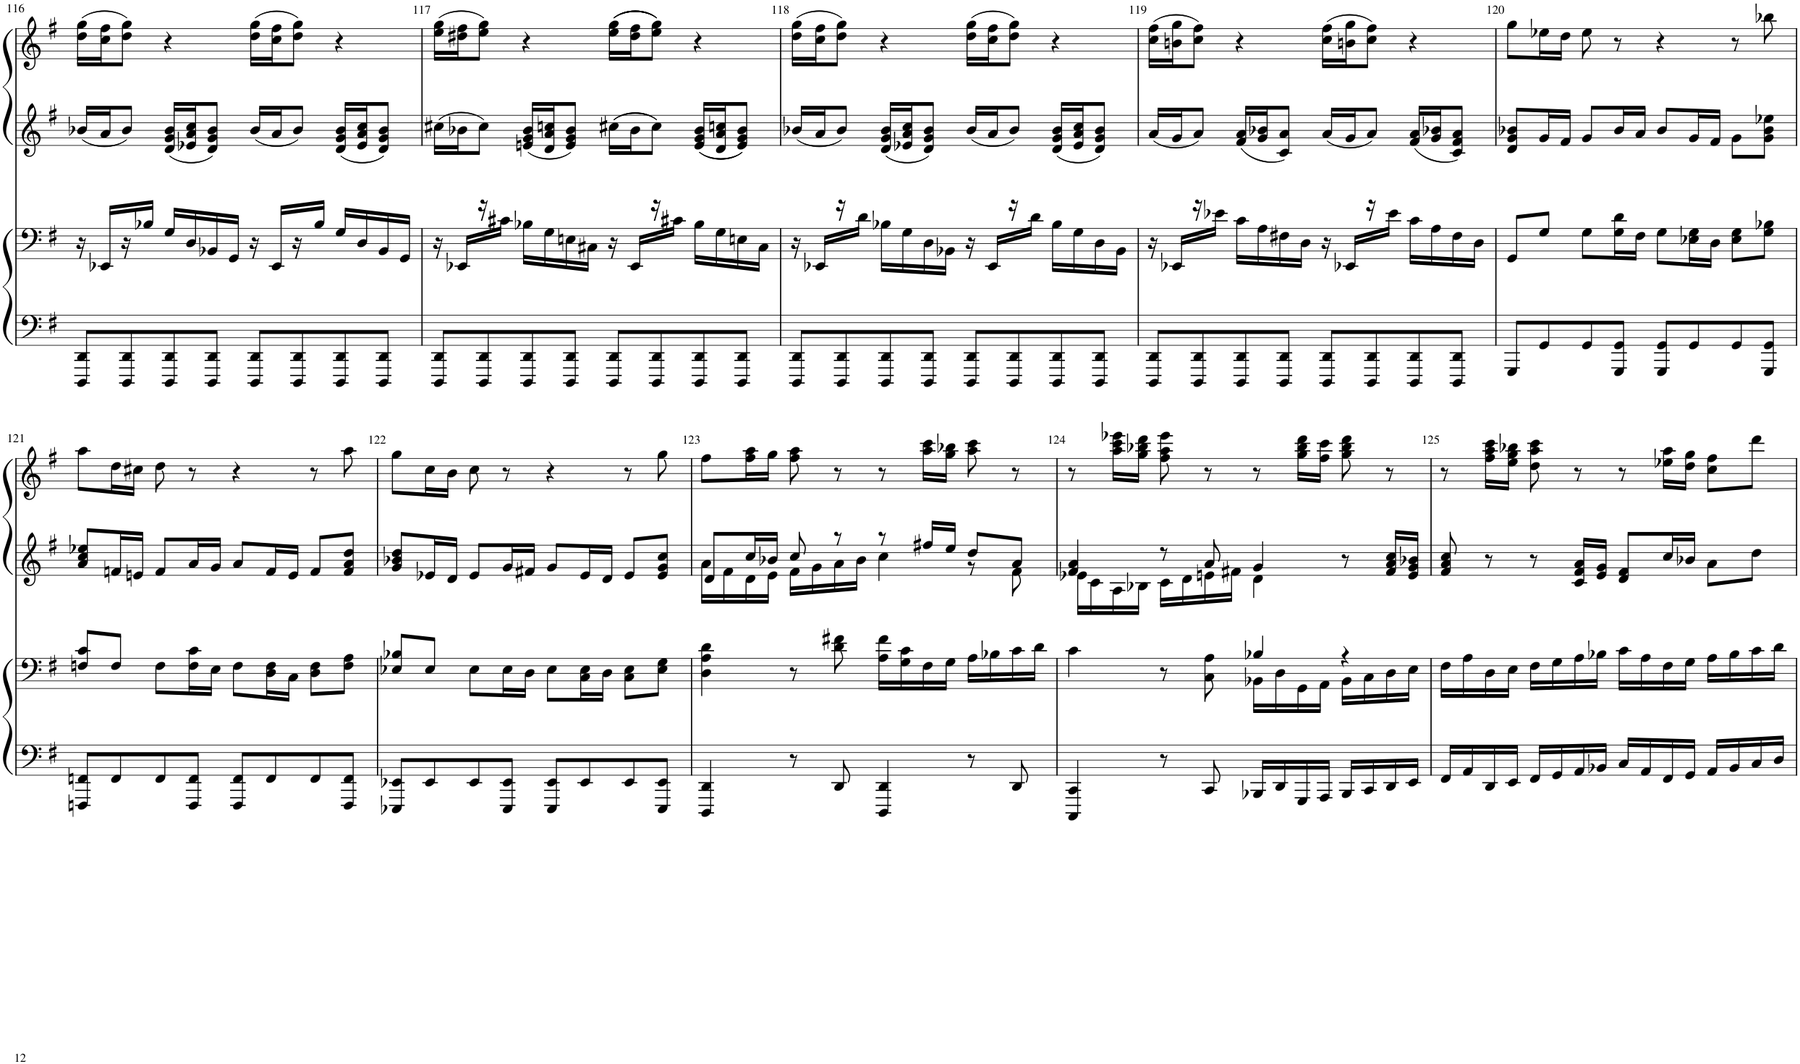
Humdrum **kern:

**kern	**kern	**kern	**kern
*part2	*part2	*part1	*part1
*staff4	*staff3	*staff2	*staff1
*I"Secondo	*	*I"Primo	*
!!LO:PB:g=z
*clefF4	*clefF4	*clefG2	*clefG2
*k[f#]	*k[f#]	*k[f#]	*k[f#]
*M2/2	*M2/2	*M2/2	*M2/2
*met(c|)	*met(c|)	*met(c|)	*met(c|)
=116	=116	=116	=116
8DDD/ 8DD/L	16r	16b-X/LL	(16dd\ 16gg\LL
.	16EE-X/LL	16a/J	16cc\ 16ff#\J
8DDD/ 8DD/	16r	8b-/J	8dd\ 8gg\J)
.	16B-X/JJ	.	.
8DDD/ 8DD/	16G/LL	16d/ 16g/ 16b-/LL	4r
.	16D/	16e-X/ 16a/ 16cc/J	.
8DDD/ 8DD/J	16BB-X/	8d/ 8g/ 8b-/J	.
.	16GG/JJ	.	.
8DDD/ 8DD/L	16r	16b-/LL	(16dd\ 16gg\LL
.	16EE-/LL	16a/J	16cc\ 16ff#\J
8DDD/ 8DD/	16r	8b-/J	8dd\ 8gg\J)
.	16B-/JJ	.	.
8DDD/ 8DD/	16G/LL	16d/ 16g/ 16b-/LL	4r
.	16D/	16e-/ 16a/ 16cc/J	.
8DDD/ 8DD/J	16BB-/	8d/ 8g/ 8b-/J	.
.	16GG/JJ	.	.
=117	=117	=117	=117
8DDD/ 8DD/L	16r	16cc#X\LL	(16ee\ 16gg\LL
.	16EE-X/LL	16b-X\J	16dd#X\ 16ff#\J
8DDD/ 8DD/	16r	8cc#\J	8ee\ 8gg\J)
.	16c#X\JJ	.	.
8DDD/ 8DD/	16B-X\LL	16en/ 16g/ 16b-/LL	4r
.	16G\	16d/ 16a/ 16ccn/J	.
8DDD/ 8DD/J	16En\	8e/ 8g/ 8b-/J	.
.	16C#X\JJ	.	.
8DDD/ 8DD/L	16r	16cc#X\LL	((((16ee\ 16gg\LL
.	16EE-/LL	16b-\J	16dd#\ 16ff#\J
8DDD/ 8DD/	16r	8cc#\J	8ee\ 8gg\J))))
.	16c#X\JJ	.	.
8DDD/ 8DD/	16B-\LL	16e/ 16g/ 16b-/LL	4r
.	16G\	16d/ 16a/ 16ccn/J	.
8DDD/ 8DD/J	16En\	8e/ 8g/ 8b-/J	.
.	16C#\JJ	.	.
=118	=118	=118	=118
8DDD/ 8DD/L	16r	16b-X/LL	(16dd\ 16gg\LL
.	16EE-X/LL	16a/J	16cc\ 16ff#\J
8DDD/ 8DD/	16r	8b-/J	8dd\ 8gg\J)
.	16d\JJ	.	.
8DDD/ 8DD/	16B-X\LL	16d/ 16g/ 16b-/LL	4r
.	16G\	16e-X/ 16a/ 16cc/J	.
8DDD/ 8DD/J	16D\	8d/ 8g/ 8b-/J	.
.	16BB-X\JJ	.	.
8DDD/ 8DD/L	16r	16b-/LL	(16dd\ 16gg\LL
.	16EE-/LL	16a/J	16cc\ 16ff#\J
8DDD/ 8DD/	16r	8b-/J	8dd\ 8gg\J)
.	16d\JJ	.	.
8DDD/ 8DD/	16B-\LL	16d/ 16g/ 16b-/LL	4r
.	16G\	16e-/ 16a/ 16cc/J	.
8DDD/ 8DD/J	16D\	8d/ 8g/ 8b-/J	.
.	16BB-\JJ	.	.
=119	=119	=119	=119
8DDD/ 8DD/L	16r	16a/LL	(16cc\ 16ff#\LL
.	16EE-X/LL	16g/J	16bn\ 16gg\J
8DDD/ 8DD/	16r	8a/J	8cc\ 8ff#\J)
.	16e-X\JJ	.	.
8DDD/ 8DD/	16c\LL	16f#/ 16a/LL	4r
.	16A\	16g/ 16b-X/J	.
8DDD/ 8DD/J	16F#X\	8c/ 8a/J	.
.	16D\JJ	.	.
8DDD/ 8DD/L	16r	16a/LL	(16cc\ 16ff#\LL
.	16EE-X/LL	16g/J	16bn\ 16gg\J
8DDD/ 8DD/	16r	8a/J	8cc\ 8ff#\J)
.	16e-\JJ	.	.
8DDD/ 8DD/	16c\LL	16f#/ 16a/LL	4r
.	16A\	16g/ 16b-X/J	.
8DDD/ 8DD/J	16F#\	8c/ 8f#/ 8a/J	.
.	16D\JJ	.	.
=120	=120	=120	=120
8GGG/L	8GG/L	8d/ 8g/ 8b-X/L	8gg\L
8GG/	8G/J	16g/L	16ee-X\L
.	.	16f#/JJ	16dd\JJ
8GG/	8G\L	8g/L	8ee-\
8GGG/ 8GG/J	16G\ 16d\L	16b-/L	8r
.	16F#\JJ	16a/JJ	.
8GGG/ 8GG/L	8G\L	8b-/L	4r
8GG/	16E-X\ 16G\L	16g/L	.
.	16D\JJ	16f#/JJ	.
8GG/	8E-\ 8G\L	8g\L	8r
8GGG/ 8GG/J	8G\ 8B-X\J	8g\ 8b-\ 8ee-X\J	8bb-X\
!!LO:LB:g=z
=121	=121	=121	=121
8FFFn/ 8FFn/L	8Fn/ 8c/L	8a/ 8cc/ 8ee-X/L	8aa\L
8FF/	8F/J	16fn/L	16dd\L
.	.	16en/JJ	16cc#X\JJ
8FF/	8F\L	8f/L	8dd\
8FFF/ 8FF/J	16F\ 16c\L	16a/L	8r
.	16E\JJ	16g/JJ	.
8FFF/ 8FF/L	8F\L	8a/L	4r
8FF/	16D\ 16F\L	16f/L	.
.	16C\JJ	16e/JJ	.
8FF/	8D\ 8F\L	8f/L	8r
8FFF/ 8FF/J	8F\ 8A\J	8f/ 8a/ 8dd/J	8aa\
=122	=122	=122	=122
8EEE-X/ 8EE-X/L	8E-X/ 8B-X/L	8g/ 8b-X/ 8dd/L	8gg\L
8EE-/	8E-/J	16e-X/L	16cc\L
.	.	16d/JJ	16b\JJ
8EE-/	8E-\L	8e-/L	8cc\
8EEE-/ 8EE-/J	16E-\L	16g/L	8r
.	16D\JJ	16f#X/JJ	.
8EEE-/ 8EE-/L	8E-\L	8g/L	4r
8EE-/	16C\ 16E-\L	16e-/L	.
.	16D\JJ	16d/JJ	.
8EE-/	8C\ 8E-\L	8e-/L	8r
8EEE-/ 8EE-/J	8E-\ 8G\J	8e-/ 8g/ 8cc/J	8gg\
=123	=123	=123	=123
*	*	*^	*
4DDD/ 4DD/	4D\ 4A\ 4d\	8d/L	16a\LL	8ff#\L
.	.	.	16f#\	.
.	.	16cc/L	16d\	16ff#\ 16aa\L
.	.	16b-X/JJ	16e\JJ	16gg\JJ
8r	8r	8cc/	16f#\LL	8ff#\ 8aa\
.	.	.	16g\	.
8DD/	8d\ 8f#X\	8r	16a\	8r
.	.	.	16b-\JJ	.
4DDD/ 4DD/	16A\ 16f#\LL	8r	4cc\	8r
.	16G\ 16c\	.	.	.
.	16F#\	16ff#X/LL	.	16aa\ 16ccc\LL
.	16G\JJ	16ee/JJ	.	16gg\ 16bb-X\JJ
8r	16A\LL	8dd/L	8r	8aa\ 8ccc\
.	16B-X\	.	.	.
8DD/	16c\	8a/J	8f#\	8r
.	16d\JJ	.	.	.
=124	=124	=124	=124	=124
*	*^	*	*	*
4CCC/ 4CC/	4c\	2ryy	4f#/ 4a/	16e-X\LL	8r
.	.	.	.	16c\	.
.	.	.	.	16A\	16aa\ 16ccc\ 16eee-X\LL
.	.	.	.	16B-X\JJ	16gg\ 16bb-X\ 16ddd\JJ
8r	8r	.	8r	16c\LL	8ff#\ 8aa\ 8eee-\
.	.	.	.	16d\	.
8CC/	8C\ 8A\	.	8a/	16en\	8r
.	.	.	.	16f#X\JJ	.
16BBB-X/LL	4B-X/	16BB-X\LL	4g/	4d\	8r
16DD/	.	16D\	.	.	.
16GGG/	.	16GG\	.	.	16gg\ 16bb-\ 16ddd\LL
16AAA/JJ	.	16AA\JJ	.	.	16ff#\ 16ccc\JJ
16BBB-/LL	4r	16BB-\LL	8r	4ryy	8gg\ 8bb-\ 8ddd\
16CC/	.	16C\	.	.	.
16DD/	.	16D\	16f#/ 16a/ 16cc/LL	.	8r
16EE/JJ	.	16E\JJ	16e/ 16g/ 16b-X/JJ	.	.
*	*v	*v	*	*	*
*	*	*v	*v	*
=125	=125	=125	=125
16FF#/LL	16F#\LL	8f#/ 8a/ 8cc/	8r
16AA/	16A\	.	.
16DD/	16D\	8r	16ff#\ 16aa\ 16ccc\LL
16EE/JJ	16E\JJ	.	16ee\ 16gg\ 16bb-X\JJ
16FF#/LL	16F#\LL	8r	8dd\ 8aa\ 8ccc\
16GG/	16G\	.	.
16AA/	16A\	16c/ 16f#/ 16a/LL	8r
16BB-X/JJ	16B-X\JJ	16e/ 16g/JJ	.
16C/LL	16c\LL	8d/ 8f#/L	8r
16AA/	16A\	.	.
16FF#/	16F#\	16cc/L	16ee-X\ 16aa\LL
16GG/JJ	16G\JJ	16b-X/JJ	16dd\ 16gg\JJ
16AA/LL	16A\LL	8a\L	8cc\ 8ff#\L
16BB-/	16B-\	.	.
16C/	16c\	8dd\J	8ddd\J
16D/JJ	16d\JJ	.	.
=	=	=	=
*-	*-	*-	*-
